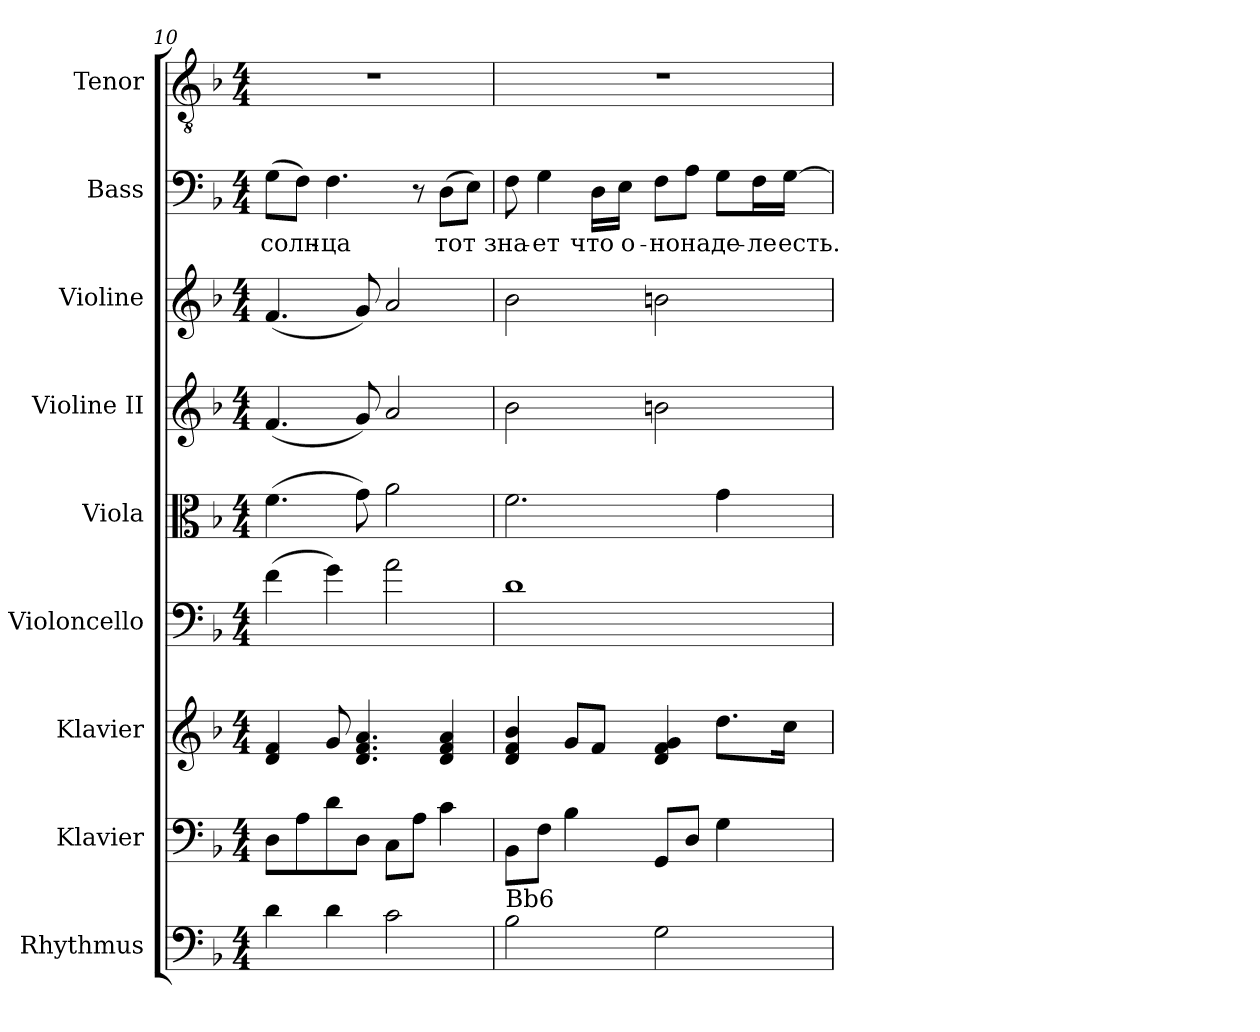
**kern	**kern	**kern	**kern	**kern	**kern	**kern	**kern	**text	**kern
*part9	*part8	*part7	*part6	*part5	*part4	*part3	*part2	*part2	*part1
*staff9	*staff8	*staff7	*staff6	*staff5	*staff4	*staff3	*staff2	*staff2	*staff1
*I"Rhythmus	*I"Klavier	*I"Klavier	*I"Violoncello	*I"Viola	*I"Violine II	*I"Violine	*I"Bass	*	*I"Tenor
*I'Rhy.	*I'Kla.	*I'Kla.	*I'Vc.	*I'Vla	*I'Vl.II	*I'Vln	*I'B.	*	*I'T.
*clefF4	*clefF4	*clefG2	*clefF4	*clefC3	*clefG2	*clefG2	*clefF4	*	*clefGv2
*ITrd7c12	*	*	*	*	*	*	*	*	*ITrd7c12
*k[b-]	*k[b-]	*k[b-]	*k[b-]	*k[b-]	*k[b-]	*k[b-]	*k[b-]	*	*k[b-]
*F:	*F:	*F:	*F:	*F:	*F:	*F:	*F:	*	*F:
*M4/4	*M4/4	*M4/4	*M4/4	*M4/4	*M4/4	*M4/4	*M4/4	*	*M4/4
=10	=10	=10	=10	=10	=10	=10	=10	=10	=10
!	!	!	!	!	!	!	!	!LO:LY:b:color=#000000	!
4Di\	8Di\L	4di/ 4fi	(4fi\	(4.fi\	(4.fi/	(4.fi/	(8Gi\L	солн-	1r
.	8Ai\	.	.	.	.	.	8Fi\J)	.	.
!	!	!	!	!	!	!	!	!LO:LY:b:color=#000000	!
4Di\	8di\	8gi/	4gi\)	.	.	.	4.Fi\	-ца	.
.	8Di\J	4.di/ 4.fi 4.ai	.	8gi\)	8gi/)	8gi/)	.	.	.
2Ci\	8Ci\L	.	2ai\	2ai\	2ai/	2ai/	.	.	.
.	8Ai\J	.	.	.	.	.	8r	.	.
!	!	!	!	!	!	!	!	!LO:LY:b:color=#000000	!
.	4ci\	4di/ 4fi 4ai	.	.	.	.	(8Di\L	тот	.
.	.	.	.	.	.	.	8Ei\J)	.	.
!!LO:PB:g=z
=11	=11	=11	=11	=11	=11	=11	=11	=11	=11
!LO:TX:a:t=Bb6	!	!	!	!	!	!	!	!	!
!	!	!	!	!	!	!	!	!LO:LY:b:color=#000000	!
2BB-i\	8BB-i\L	4di/ 4fi 4b-i	1di	2.fi\	2b-i\	2b-i\	8Fi\	зна-	1r
!	!	!	!	!	!	!	!	!LO:LY:b:color=#000000	!
.	8Fi\J	.	.	.	.	.	4Gi\	-ет	.
.	4B-i\	8gi/L	.	.	.	.	.	.	.
!	!	!	!	!	!	!	!	!LO:LY:b:color=#000000	!
.	.	8fi/J	.	.	.	.	16Di\LL	что	.
!	!	!	!	!	!	!	!	!LO:LY:b:color=#000000	!
.	.	.	.	.	.	.	16Ei\JJ	о-	.
!	!	!	!	!	!	!	!	!LO:LY:b:color=#000000	!
2GGi\	8GGi/L	4di/ 4fi 4gi	.	.	2bni\	2bni\	8Fi\L	-но	.
!	!	!	!	!	!	!	!	!LO:LY:b:color=#000000	!
.	8Di/J	.	.	.	.	.	8Ai\J	на	.
!	!	!	!	!	!	!	!	!LO:LY:b:color=#000000	!
.	4Gi\	8.ddi\L	.	4gi\	.	.	8Gi\L	де-	.
!	!	!	!	!	!	!	!	!LO:LY:b:color=#000000	!
.	.	.	.	.	.	.	16Fi\L	-ле	.
!	!	!	!	!	!	!	!	!LO:LY:b:color=#000000	!
.	.	16cci\Jk	.	.	.	.	[>16Gi\JJ	есть.	.
=	=	=	=	=	=	=	=	=	=
*-	*-	*-	*-	*-	*-	*-	*-	*-	*-
